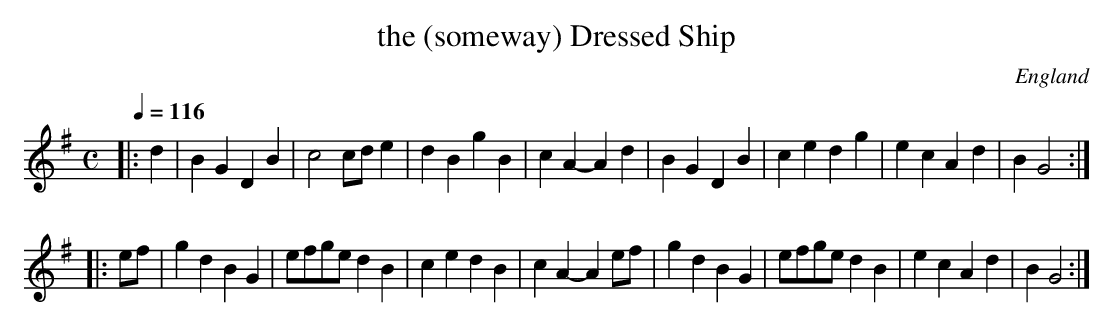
X:1
T:the (someway) Dressed Ship
L:1/4
M:C
O:England
Q:116
K:G major
|: d | \
BG DB | c2 c/d/e | dB gB | cA- Ad | \
BG DB | ce dg | ec Ad | BG2 ::
e/f/ | \
gd BG | e/f/g/e/ dB | ce dB | cA- Ae/f/ |\
gd BG | e/f/g/e/ dB | ec Ad | BG2 :|
